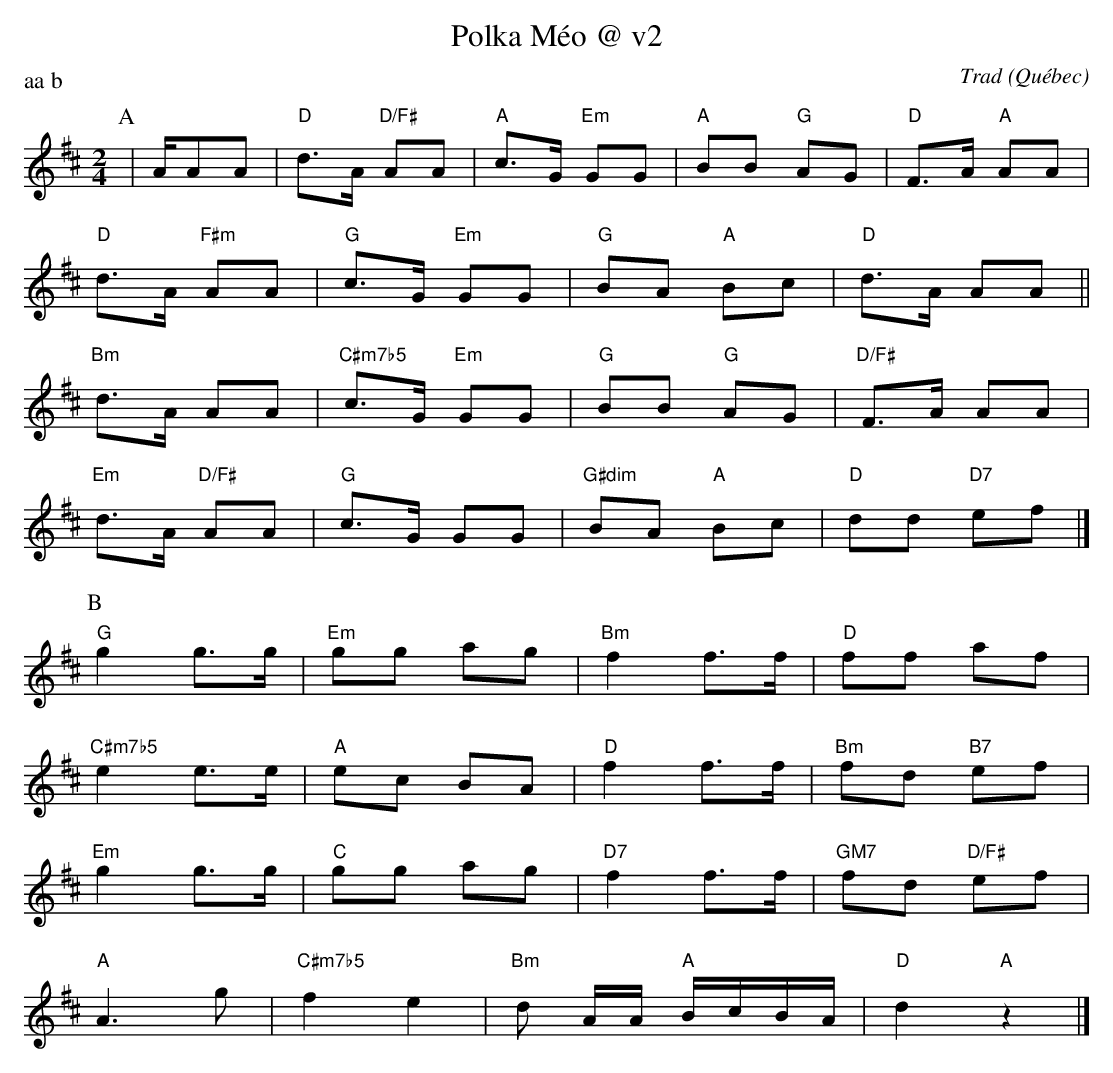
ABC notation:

X:1
T:Polka Méo @ v2
C:Trad
O:Québec
P:aa b
M:2/4
L:1/8
K:Dmaj
P:A
| A/AA | "D" d>A "D/F#" AA | "A" c>G "Em" GG | "A" BB "G" AG | "D" F>A "A" AA |
"D" d>A "F#m" AA | "G" c>G "Em" GG | "G" BA "A" Bc | "D" d>A AA ||
"Bm" d>A  AA | "C#m7b5" c>G "Em" GG | "G" BB "G" AG | "D/F#" F>A  AA |
"Em" d>A "D/F#" AA | "G" c>G GG | "G#dim" BA "A" Bc| "D" dd "D7" ef |]
P:B
"G" g2 g>g | "Em" gg ag | "Bm" f2 f>f | "D" ff af |
"C#m7b5" e2 e>e | "A" ec BA | "D" f2 f>f | "Bm" fd "B7" ef |
"Em" g2 g>g | "C" gg ag | "D7" f2 f>f | "GM7" fd "D/F#" ef |
"A" A3 g | "C#m7b5" f2 e2 | "Bm" d A/A/ "A" B/c/B/A/ | "D" d2 "A"z2 |]
